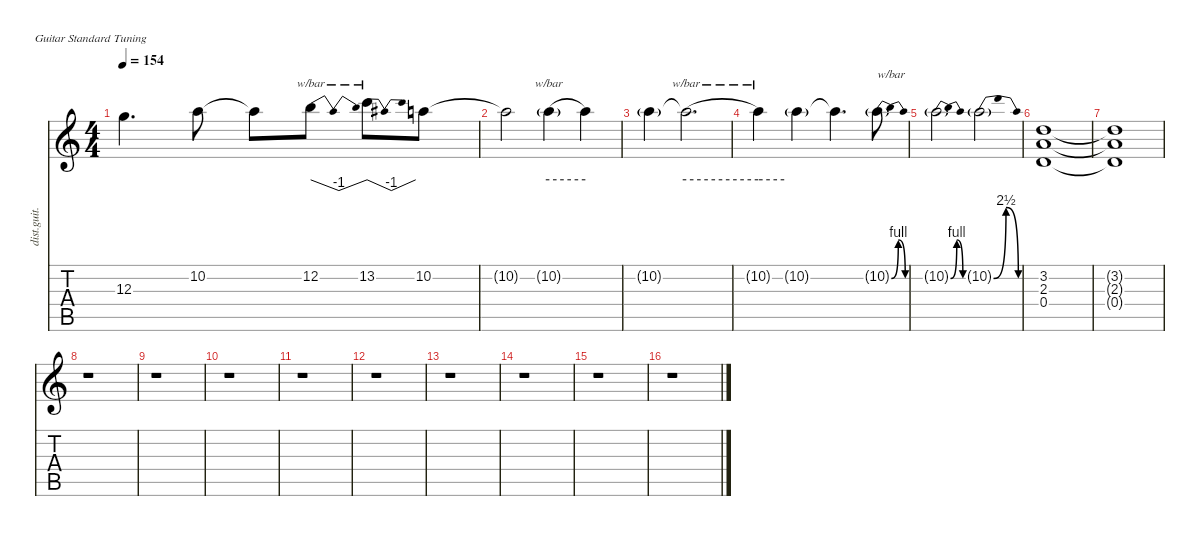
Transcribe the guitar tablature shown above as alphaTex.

\defaultSystemsLayout 4
\hideDynamics
\bracketExtendMode nobrackets
\otherSystemsTrackNameOrientation horizontal
\track ("Lead Guitar" "dist.guit.") {instrument distortionguitar}
\staff {score tabs}
\tuning (E4 B3 G3 D3 A2 E2)
\ts (4 4)
\tempo 154
\clef g2
\ks c
12.3{t}.4{d dy f beam Down} 10.2.8{beam Down} 10.2{t}.8{beam Down} 12.2.8{tbe (dip default 0 0 30 -4 60 0) beam Down} 13.2.8{tbe (dip default 0 0 30 -4 60 0) beam Down} 10.2.8{beam Down} |
10.2{t}.2{beam Down} 10.2{g}.4{tbe (hold default 0 0 60 0) dy mf beam Down} 10.2{t}.4{dy f beam Down} |
10.2{g}.4{dy mf beam Down} 10.2{t}.2{d tbe (hold default 0 0 60 0) dy f beam Down} |
10.2{t}.4{tbe (hold default 0 0 60 0) beam Down} 10.2{g}.4{dy mf beam Down} 10.2{t}.4{d dy f beam Down} 10.2{be (bendrelease 0 0 15 4 30 4 45 0) g}.8{txt "w/bar" dy mf beam Down} |
10.2{be (bendrelease 0 0 30 4 30 4 60 0) g}.2{beam Down} 10.2{be (bendrelease 0 0 30 10 30 10 60 0) g}.2{beam Down} |
(3.2 2.3 0.4).1{dy f beam Up} |
(3.2{t} 2.3{t} 0.4{t}).1{beam Up} |
r.1{beam Down} |
r.1{beam Down} |
r.1{beam Down} |
r.1{beam Down} |
r.1{beam Down} |
r.1{beam Down} |
r.1{beam Down} |
r.1{beam Down} |
r.1{beam Down}
